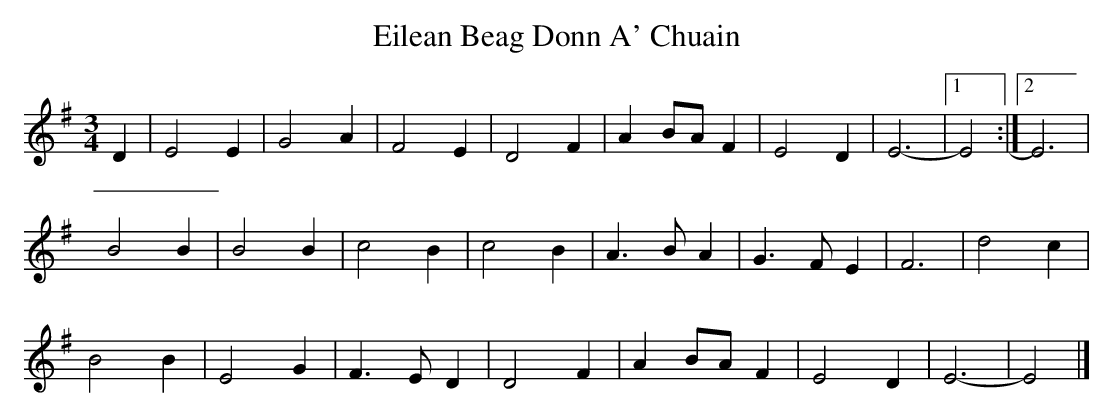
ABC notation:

X:1
T: Eilean Beag Donn A' Chuain
M: 3/4
L: 1/8
K: Em
D2 |\
E4E2|G4A2|F4E2|D4F2|A2BAF2|E4D2|E6-|1 E4  :|2E6|
B4B2|B4B2|c4B2|c4B2|A3BA2|G3FE2|F6|d4c2|
B4B2|E4G2|F3ED2|D4F2|A2BAF2|E4D2|E6-|E4|]
